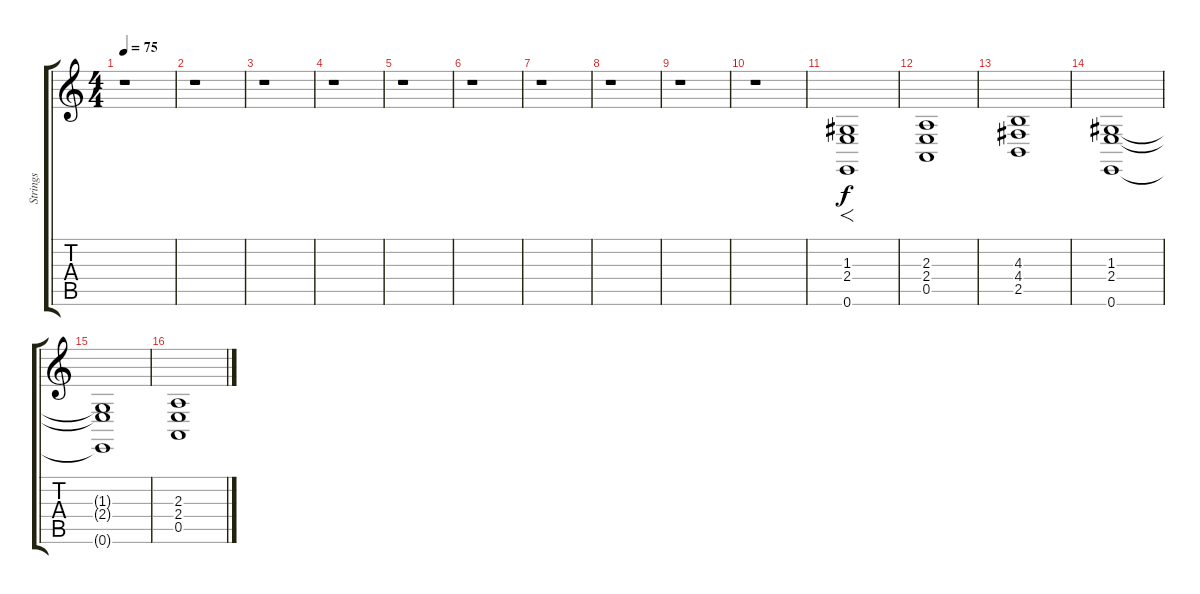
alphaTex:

\track ("Strings" "Strings") {instrument synthstrings2}
\staff {score tabs}
\tuning (E4 B3 G3 D3 A2 E2) {hide}
\ts (4 4)
\tempo 75
\clef g2
\ks c
r.1{dy f instrument synthstrings2} |
r.1 |
r.1 |
r.1 |
r.1 |
r.1 |
r.1 |
r.1 |
r.1 |
r.1 |
(1.3 2.4 0.6).1{f} |
(2.3 2.4 0.5).1 |
(4.3 4.4 2.5).1 |
(1.3 2.4 0.6).1 |
(1.3{t} 2.4{t} 0.6{t}).1 |
(2.3 2.4 0.5).1
